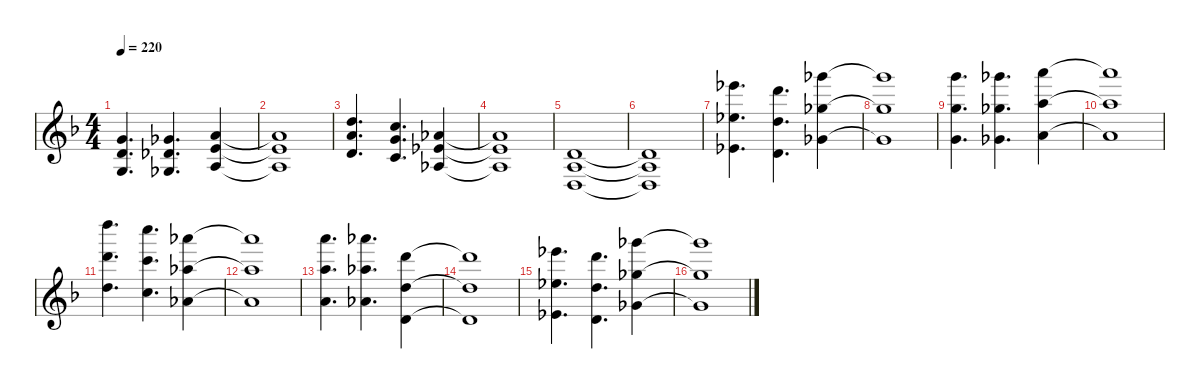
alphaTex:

\hideDynamics
\bracketExtendMode nobrackets
\singleTrackTrackNamePolicy hidden
\multiTrackTrackNamePolicy hidden
\firstSystemTrackNameMode fullname
\firstSystemTrackNameOrientation horizontal
\otherSystemsTrackNameOrientation horizontal
\track ("Keyboards" "S-Gt") {defaultSystemsLayout 8 instrument stringensemble1}
\staff {score}
\tuning (E4 B3 G3 D3 A2 D2)
\displaytranspose 12
\ts (4 4)
\tempo 220
\clef g2
\ks dminor
(5.4{acc forcenatural} 5.5{acc forcenatural} 5.6{acc forcenatural}).4{d dy f beam Up} (4.4{acc b} 4.5{acc b} 4.6{acc b}).4{d beam Up} (7.4{acc forcenatural} 7.5{acc forcenatural} 7.6{acc forcenatural}).4{beam Up} |
(7.4{t acc forcenatural} 7.5{t acc forcenatural} 7.6{t acc forcenatural}).1{beam Up} |
(12.4{acc forcenatural} 12.5{acc forcenatural} 12.6{acc forcenatural}).4{d beam Up} (10.4{acc forcenatural} 10.5{acc forcenatural} 10.6{acc forcenatural}).4{d beam Up} (6.4{acc b} 6.5{acc b} 6.6{acc b}).4{beam Up} |
(6.4{t acc b} 6.5{t acc b} 6.6{t acc b}).1{beam Up} |
(0.4{acc forcenatural} 0.5{acc forcenatural} 0.6{acc forcenatural}).1{beam Up} |
(0.4{t acc forcenatural} 0.5{t acc forcenatural} 0.6{t acc forcenatural}).1{beam Up} |
(11.1{acc b} 8.3{acc b} 6.5{acc b}).4{d dy mf instrument stringensemble1 beam Down} (10.1{acc forcenatural} 7.3{acc forcenatural} 5.5{acc forcenatural}).4{d beam Down} (14.1{acc b} 11.3{acc b} 9.5{acc b}).4{beam Down} |
(14.1{t acc b} 11.3{t acc b} 9.5{t acc b}).1{dy f beam Down} |
(15.1{acc forcenatural} 12.3{acc forcenatural} 10.5{acc forcenatural}).4{d dy mf beam Down} (14.1{acc b} 11.3{acc b} 9.5{acc b}).4{d beam Down} (17.1{acc forcenatural} 14.3{acc forcenatural} 12.5{acc forcenatural}).4{beam Down} |
(17.1{t acc forcenatural} 14.3{t acc forcenatural} 12.5{t acc forcenatural}).1{dy f beam Down} |
(22.1{acc forcenatural} 19.3{acc forcenatural} 17.5{acc forcenatural}).4{d dy mf beam Down} (20.1{acc forcenatural} 17.3{acc forcenatural} 15.5{acc forcenatural}).4{d beam Down} (16.1{acc b} 13.3{acc b} 11.5{acc b}).4{beam Down} |
(16.1{t acc b} 13.3{t acc b} 11.5{t acc b}).1{dy f beam Down} |
(17.1{acc forcenatural} 14.3{acc forcenatural} 12.5{acc forcenatural}).4{d dy mf beam Down} (16.1{acc b} 13.3{acc b} 11.5{acc b}).4{d beam Down} (10.1{acc forcenatural} 7.3{acc forcenatural} 5.5{acc forcenatural}).4{beam Down} |
(10.1{t acc forcenatural} 7.3{t acc forcenatural} 5.5{t acc forcenatural}).1{dy f beam Down} |
(11.1{acc b} 8.3{acc b} 6.5{acc b}).4{d dy mf beam Down} (10.1{acc forcenatural} 7.3{acc forcenatural} 5.5{acc forcenatural}).4{d beam Down} (14.1{acc b} 11.3{acc b} 9.5{acc b}).4{beam Down} |
(14.1{t acc b} 11.3{t acc b} 9.5{t acc b}).1{dy f beam Down}
